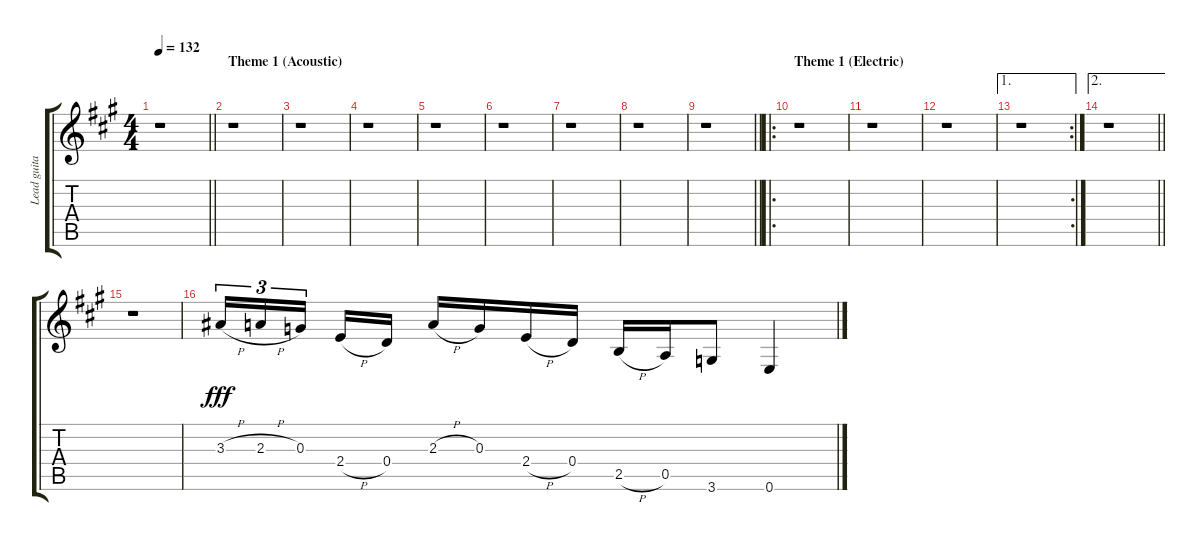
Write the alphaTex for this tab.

\track ("Lead guitar (left channel)" "Lead guita") {instrument distortionguitar}
\staff {score tabs}
\tuning (E4 B3 G3 D3 A2 E2) {hide}
\ts (4 4)
\tempo 132
\clef g2
\barLineRight lightlight
\ks a
r.1{dy fff instrument distortionguitar} |
\section ("" "Theme 1 (Acoustic)")
r.1 |
r.1 |
r.1 |
r.1 |
r.1 |
r.1 |
r.1 |
\barLineRight lightlight
r.1 |
\ro
\section ("" "Theme 1 (Electric)")
r.1 |
r.1 |
r.1 |
\ae 1
\rc 2
r.1 |
\ae 2
\barLineRight lightlight
r.1 |
r.1 |
3.3{h}.16{tu (3 2)} 2.3{h}.16{tu (3 2)} 0.3.16{tu (3 2) beam splitsecondary} 2.4{h}.16 0.4.16 2.3{h}.16 0.3.16 2.4{h}.16 0.4.16 2.5{h}.16 0.5.16 3.6.8 0.6.4
